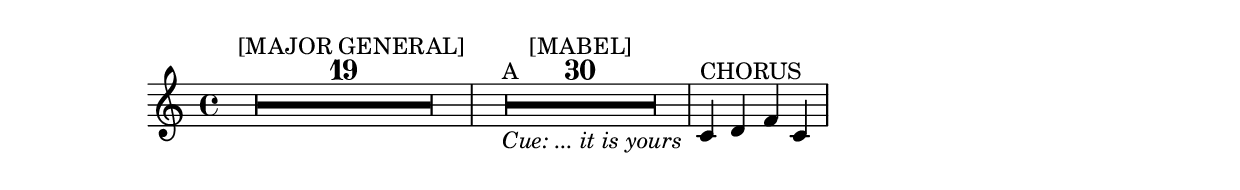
%% DO NOT EDIT this file manually; it is automatically
%% generated from LSR http://lsr.dsi.unimi.it
%% Make any changes in LSR itself, or in Documentation/snippets/new/ ,
%% and then run scripts/auxiliar/makelsr.py
%%
%% This file is in the public domain.
\version "2.14.2"

\header {
  lsrtags = "text, rhythms"

  texidoc = "
Markups attached to a multi-measure rest will be centered above or
below it.  Long markups attached to multi-measure rests do not cause
the measure to expand.  To expand a multi-measure rest to fit the
markup, use a spacer rest with an attached markup before the
multi-measure rest.

Note that the spacer rest causes a bar line to be inserted.  Text
attached to a spacer rest in this way is left-aligned to the position
where the note would be placed in the measure, but if the measure
length is determined by the length of the text, the text will appear to
be centered.

"
  doctitle = "Multi-measure rest markup"
} % begin verbatim


\relative c' {
  \compressFullBarRests
  \textLengthOn
  s1*0^\markup { [MAJOR GENERAL] }
  R1*19
  s1*0_\markup { \italic { Cue: ... it is yours } }
  s1*0^\markup { A }
  R1*30^\markup { [MABEL] }
  \textLengthOff
  c4^\markup { CHORUS } d f c
}
